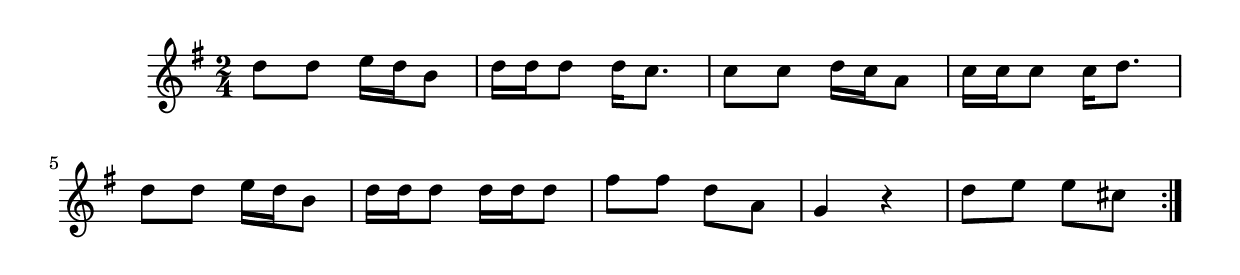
\version "2.19.49"
%{\header {
  title = "Let God's Saints Come In (Virginia)"
  composer = "anonymous"
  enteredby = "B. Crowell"
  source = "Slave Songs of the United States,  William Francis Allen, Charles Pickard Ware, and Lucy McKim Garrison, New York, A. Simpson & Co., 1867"
}%}
\score{{\key g \major
\time 2/4
%{\tempo 8=110
%}\relative d'' {
  d8 d e16 d b8 | d16 d d8 d16 c8. | c8 c d16 c a8 | c16 c c8 c16 d8. |
  d8 d e16 d b8 | d16 d d8 d16 d d8 |  fis8 fis d a | g4 r | d'8 e e cis \bar ":|."
}

}}